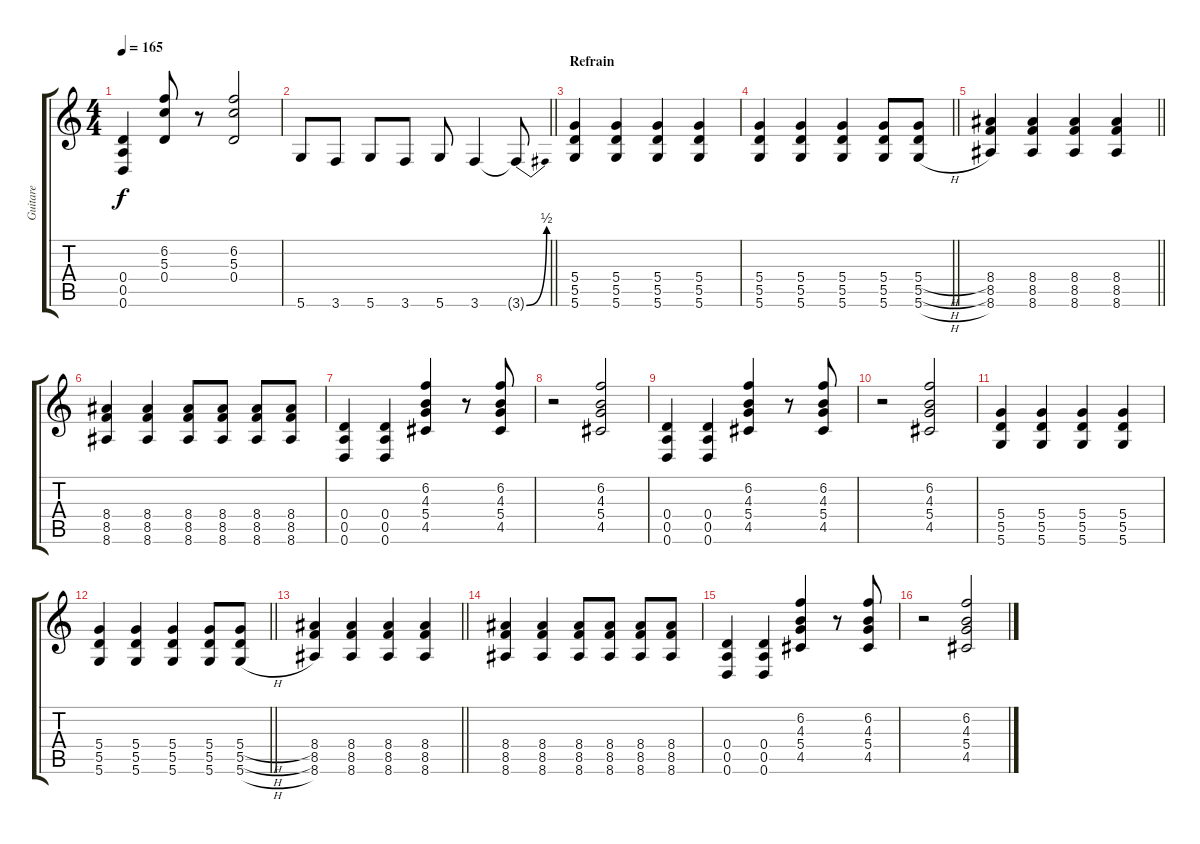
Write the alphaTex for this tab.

\track ("Guitare" "Guitare") {instrument overdrivenguitar}
\staff {score tabs}
\tuning (E4 B3 G3 D3 A2 D2) {hide}
\ts (4 4)
\tempo 165
\clef g2
\ks c
(0.4 0.5 0.6).4{dy f} (6.2 5.3 0.4).8 r.8 (6.2 5.3 0.4).2 |
\barLineRight lightlight
5.6.8 3.6.8 5.6.8 3.6.8 5.6.8 3.6.4 3.6{be (bend 0 0 60 2) t}.8 |
\section ("" "Refrain")
(5.4 5.5 5.6).4 (5.4 5.5 5.6).4 (5.4 5.5 5.6).4 (5.4 5.5 5.6).4 |
\barLineRight lightlight
(5.4 5.5 5.6).4 (5.4 5.5 5.6).4 (5.4 5.5 5.6).4 (5.4 5.5 5.6).8 (5.4{h} 5.5{h} 5.6{h}).8 |
\barLineRight lightlight
(8.4 8.5 8.6).4 (8.4 8.5 8.6).4 (8.4 8.5 8.6).4 (8.4 8.5 8.6).4 |
(8.4 8.5 8.6).4 (8.4 8.5 8.6).4 (8.4 8.5 8.6).8 (8.4 8.5 8.6).8 (8.4 8.5 8.6).8 (8.4 8.5 8.6).8 |
(0.4 0.5 0.6).4 (0.4 0.5 0.6).4 (6.2 4.3 5.4 4.5).4 r.8 (6.2 4.3 5.4 4.5).8 |
r.2 (6.2 4.3 5.4 4.5).2 |
(0.4 0.5 0.6).4 (0.4 0.5 0.6).4 (6.2 4.3 5.4 4.5).4 r.8 (6.2 4.3 5.4 4.5).8 |
r.2 (6.2 4.3 5.4 4.5).2 |
(5.4 5.5 5.6).4 (5.4 5.5 5.6).4 (5.4 5.5 5.6).4 (5.4 5.5 5.6).4 |
\barLineRight lightlight
(5.4 5.5 5.6).4 (5.4 5.5 5.6).4 (5.4 5.5 5.6).4 (5.4 5.5 5.6).8 (5.4{h} 5.5{h} 5.6{h}).8 |
\barLineRight lightlight
(8.4 8.5 8.6).4 (8.4 8.5 8.6).4 (8.4 8.5 8.6).4 (8.4 8.5 8.6).4 |
(8.4 8.5 8.6).4 (8.4 8.5 8.6).4 (8.4 8.5 8.6).8 (8.4 8.5 8.6).8 (8.4 8.5 8.6).8 (8.4 8.5 8.6).8 |
(0.4 0.5 0.6).4 (0.4 0.5 0.6).4 (6.2 4.3 5.4 4.5).4 r.8 (6.2 4.3 5.4 4.5).8 |
r.2 (6.2 4.3 5.4 4.5).2
